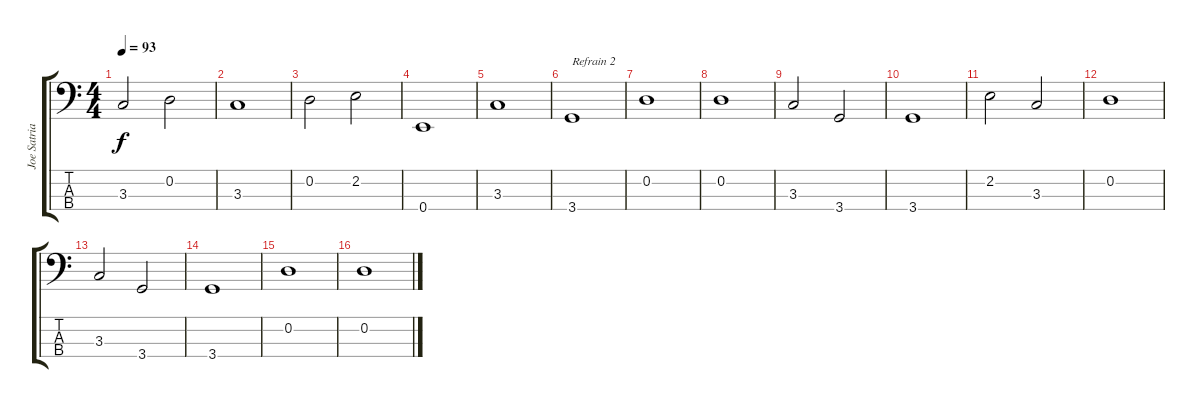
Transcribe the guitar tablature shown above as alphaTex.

\track ("Joe Satriani" "Joe Satria") {instrument electricbassfinger}
\staff {score tabs}
\tuning (G2 D2 A1 E1) {hide}
\ts (4 4)
\tempo 93
\clef f4
\ks c
3.3.2{dy f} 0.2.2 |
3.3.1 |
0.2.2 2.2.2 |
0.4.1 |
3.3.1 |
3.4.1{txt "Refrain 2"} |
0.2.1 |
0.2.1 |
3.3.2 3.4.2 |
3.4.1 |
2.2.2 3.3.2 |
0.2.1 |
3.3.2 3.4.2 |
3.4.1 |
0.2.1 |
0.2.1
